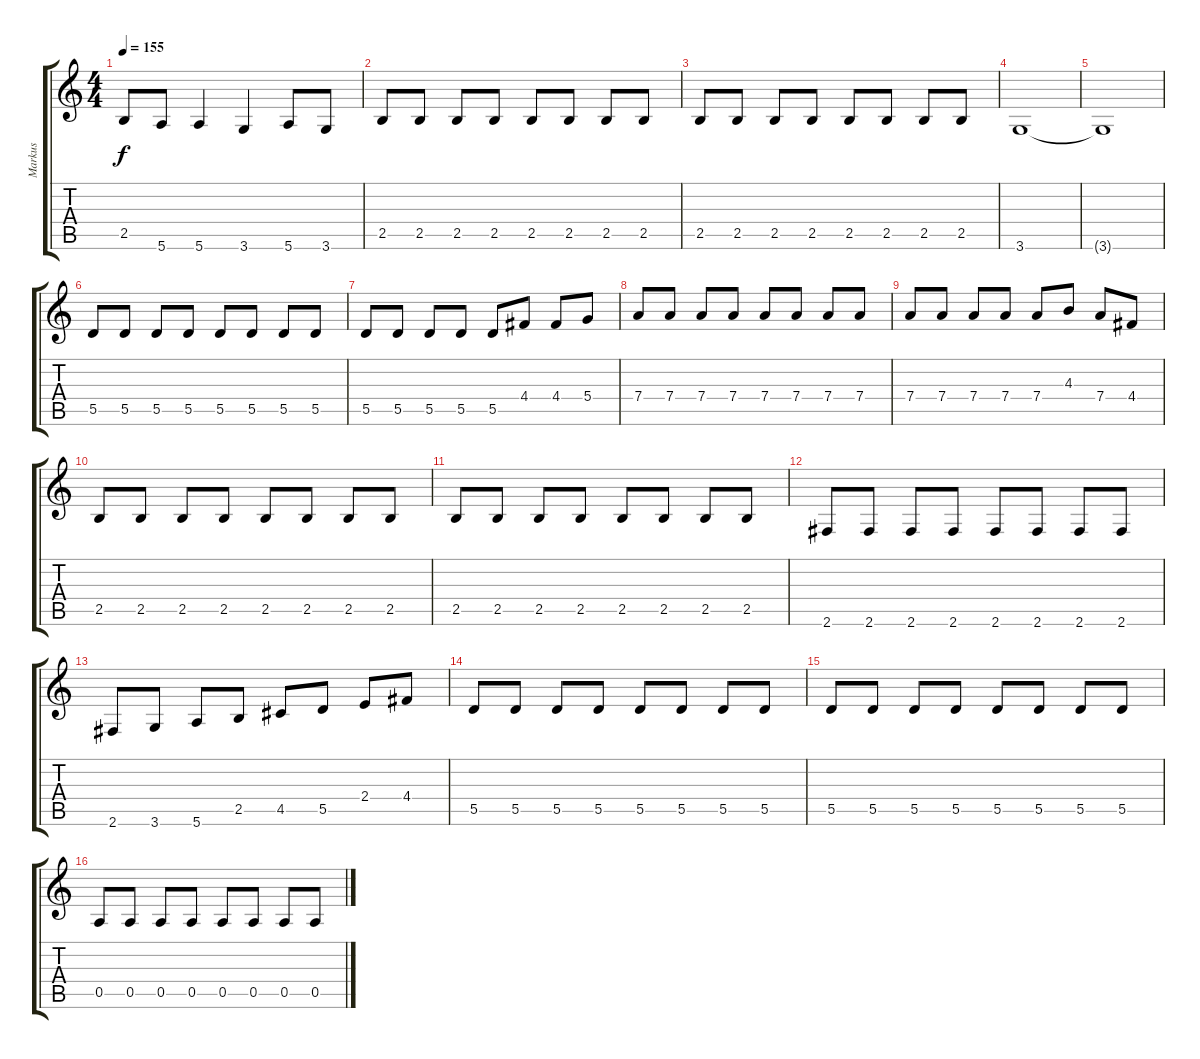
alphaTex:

\track ("Markus" "Markus") {instrument electricbassfinger}
\staff {score tabs}
\tuning (E4 B3 G3 D3 A2 E2) {hide}
\ts (4 4)
\tempo 155
\clef g2
\ks c
2.5.8{dy f} 5.6.8 5.6.4 3.6.4 5.6.8 3.6.8 |
2.5.8 2.5.8 2.5.8 2.5.8 2.5.8 2.5.8 2.5.8 2.5.8 |
2.5.8 2.5.8 2.5.8 2.5.8 2.5.8 2.5.8 2.5.8 2.5.8 |
3.6.1 |
3.6{t}.1 |
5.5.8 5.5.8 5.5.8 5.5.8 5.5.8 5.5.8 5.5.8 5.5.8 |
5.5.8 5.5.8 5.5.8 5.5.8 5.5.8 4.4.8 4.4.8 5.4.8 |
7.4.8 7.4.8 7.4.8 7.4.8 7.4.8 7.4.8 7.4.8 7.4.8 |
7.4.8 7.4.8 7.4.8 7.4.8 7.4.8 4.3.8 7.4.8 4.4.8 |
2.5.8 2.5.8 2.5.8 2.5.8 2.5.8 2.5.8 2.5.8 2.5.8 |
2.5.8 2.5.8 2.5.8 2.5.8 2.5.8 2.5.8 2.5.8 2.5.8 |
2.6.8 2.6.8 2.6.8 2.6.8 2.6.8 2.6.8 2.6.8 2.6.8 |
2.6.8 3.6.8 5.6.8 2.5.8 4.5.8 5.5.8 2.4.8 4.4.8 |
5.5.8 5.5.8 5.5.8 5.5.8 5.5.8 5.5.8 5.5.8 5.5.8 |
5.5.8 5.5.8 5.5.8 5.5.8 5.5.8 5.5.8 5.5.8 5.5.8 |
0.5.8 0.5.8 0.5.8 0.5.8 0.5.8 0.5.8 0.5.8 0.5.8
